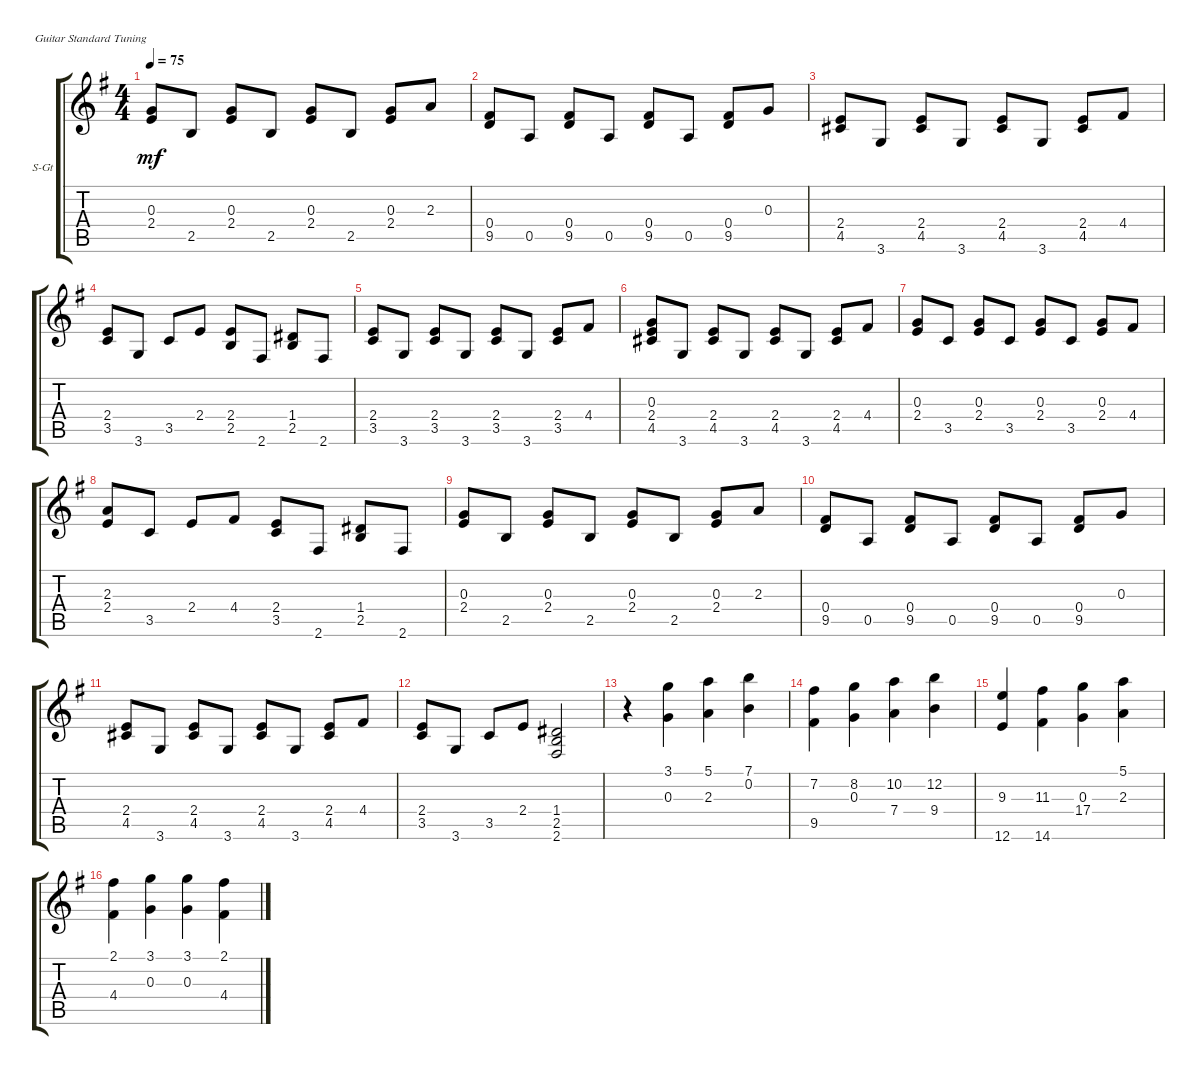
\defaultSystemsLayout 4
\bracketExtendMode groupsimilarinstruments
\firstSystemTrackNameOrientation horizontal
\otherSystemsTrackNameOrientation horizontal
\track ("Steel Guitar" "S-Gt") {instrument acousticguitarsteel}
\staff {score tabs}
\tuning (E4 B3 G3 D3 A2 E2)
\ts (4 4)
\tempo 75
\clef g2
\ks g
(0.3 2.4).8{dy mf} 2.5.8 (2.4 0.3).8 2.5.8 (0.3 2.4).8 2.5.8 (0.3 2.4).8 2.3.8 |
(0.4 9.5).8 0.5.8 (0.4 9.5).8 0.5.8 (0.4 9.5).8 0.5.8 (0.4 9.5).8 0.3.8 |
(2.4 4.5).8 3.6.8 (2.4 4.5).8 3.6.8 (2.4 4.5).8 3.6.8 (2.4 4.5).8 4.4.8 |
(2.4 3.5).8 3.6.8 3.5.8 2.4.8 (2.4 2.5).8 2.6.8 (1.4 2.5).8 2.6.8 |
(2.4 3.5).8 3.6.8 (3.5 2.4).8 3.6.8 (3.5 2.4).8 3.6.8 (2.4 3.5).8 4.4.8 |
(2.4 4.5 0.3).8 3.6.8 (2.4 4.5).8 3.6.8 (2.4 4.5).8 3.6.8 (2.4 4.5).8 4.4.8 |
(2.4 0.3).8 3.5.8 (2.4 0.3).8 3.5.8 (2.4 0.3).8 3.5.8 (2.4 0.3).8 4.4.8 |
(2.3 2.4).8 3.5.8 2.4.8 4.4.8 (2.4 3.5).8 2.6.8 (2.5 1.4).8 2.6.8 |
(0.3 2.4).8 2.5.8 (2.4 0.3).8 2.5.8 (0.3 2.4).8 2.5.8 (0.3 2.4).8 2.3.8 |
(0.4 9.5).8 0.5.8 (0.4 9.5).8 0.5.8 (0.4 9.5).8 0.5.8 (0.4 9.5).8 0.3.8 |
(2.4 4.5).8 3.6.8 (2.4 4.5).8 3.6.8 (2.4 4.5).8 3.6.8 (2.4 4.5).8 4.4.8 |
(2.4 3.5).8 3.6.8 3.5.8 2.4.8 (1.4 2.5 2.6).2 |
r.4 (0.3 3.1).4 (5.1 2.3).4 (7.1 0.2).4 |
(9.5 7.2).4 (8.2 0.3).4 (10.2 7.4).4 (12.2 9.4).4 |
(12.6 9.3).4 (14.6 11.3).4 (0.3 17.4).4 (2.3 5.1).4 |
(2.1 4.4).4 (3.1 0.3).4 (3.1 0.3).4 (2.1 4.4).4
